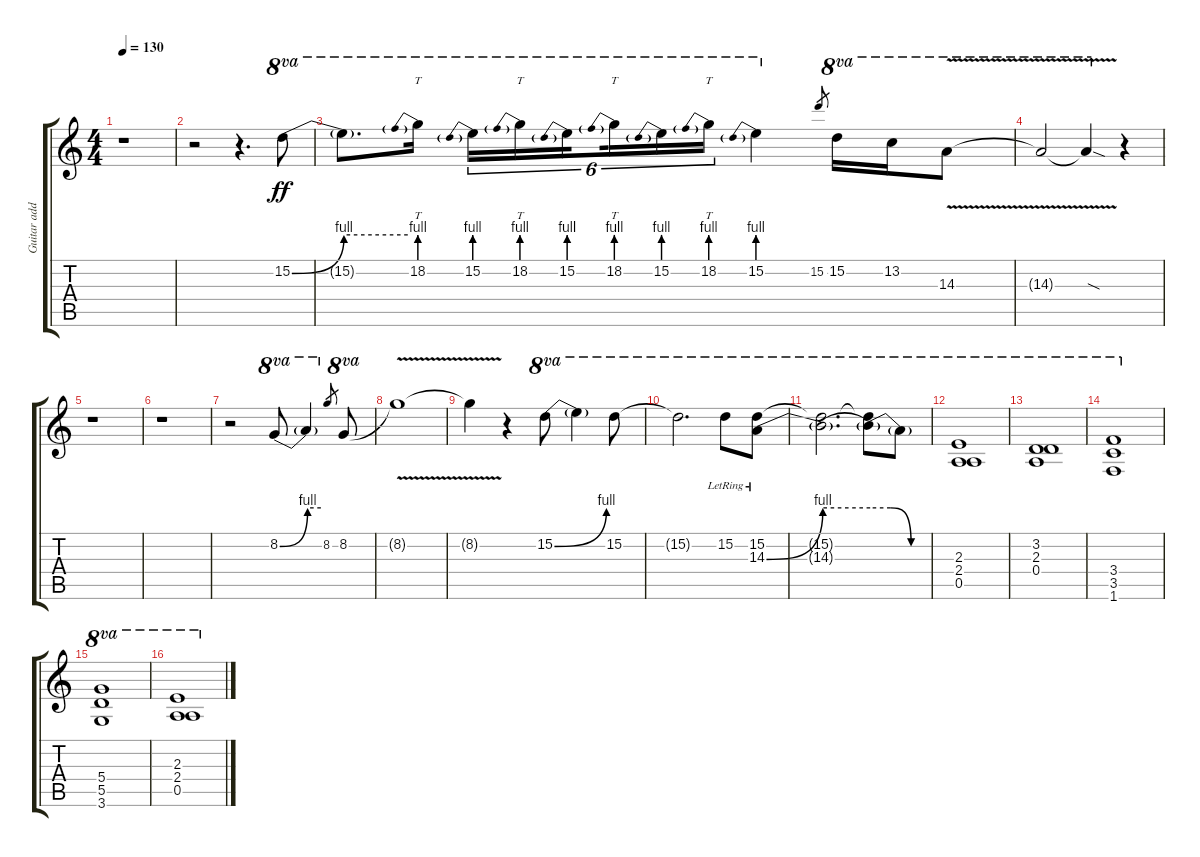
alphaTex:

\track ("Guitar add. overdubs" "Guitar add") {instrument distortionguitar}
\staff {score tabs}
\tuning (E4 B3 G3 D4 A3 E3) {hide}
\ts (4 4)
\tempo 130
\clef g2
\ks c
r.1{dy ff} |
r.2 r.4{d} 15.2{be (bend 0 0 60 4)}.8{ot 8va} |
15.2{be (hold 0 4 60 4) t}.8{d ot 8va} 18.2{be (prebend 0 4 60 4)}.16{tt ot 8va} 15.2{be (prebend 0 4 60 4)}.16{tu (6 4) ot 8va} 18.2{be (prebend 0 4 60 4)}.16{tt tu (6 4) ot 8va} 15.2{be (prebend 0 4 60 4)}.16{tu (6 4) ot 8va beam splitsecondary} 18.2{be (prebend 0 4 60 4)}.16{tt tu (6 4) ot 8va} 15.2{be (prebend 0 4 60 4)}.16{tu (6 4) ot 8va} 18.2{be (prebend 0 4 60 4)}.16{tt tu (6 4) ot 8va} 15.2{be (prebend 0 4 60 4)}.4{ot 8va} 15.2.8{gr} 15.2.16{ot 8va} 13.2.16{ot 8va} 14.3{v}.8{ot 8va} |
14.3{v t}.2{ot 8va} 14.3{sod t}.4{ot 8va} r.4 |
r.1 |
r.1 |
r.2 8.2{be (bend 0 0 60 4)}.8{ot 8va} 8.2{be (hold 0 4 60 4) t}.4{ot 8va} 8.2.8{gr} 8.2.8{ot 8va} |
8.2{v t}.1 |
8.2{v t}.4 r.4 15.2{be (bend 0 0 60 4)}.8{ot 8va} 15.2{t}.4{ot 8va} 15.2.8{ot 8va} |
15.2{t}.2{d ot 8va} 15.2{lr}.8{ot 8va} (15.2{lr} 14.3{be (bend 0 0 60 4) lr}).8{ot 8va} |
(15.2{t} 14.3{be (hold 0 4 60 4) t}).2{d ot 8va} (15.2{t} 14.3{be (custom 0 4 20 4 40 0 60 0) t}).8{ot 8va} 14.3{t}.8{ot 8va} |
(2.3 2.4 0.5).1{ot 8va} |
(3.2 2.3 0.4).1{ot 8va} |
(3.4 3.5 1.6).1{ot 8va} |
(5.4 5.5 3.6).1{ot 8va} |
(2.3 2.4 0.5).1{ot 8va}
